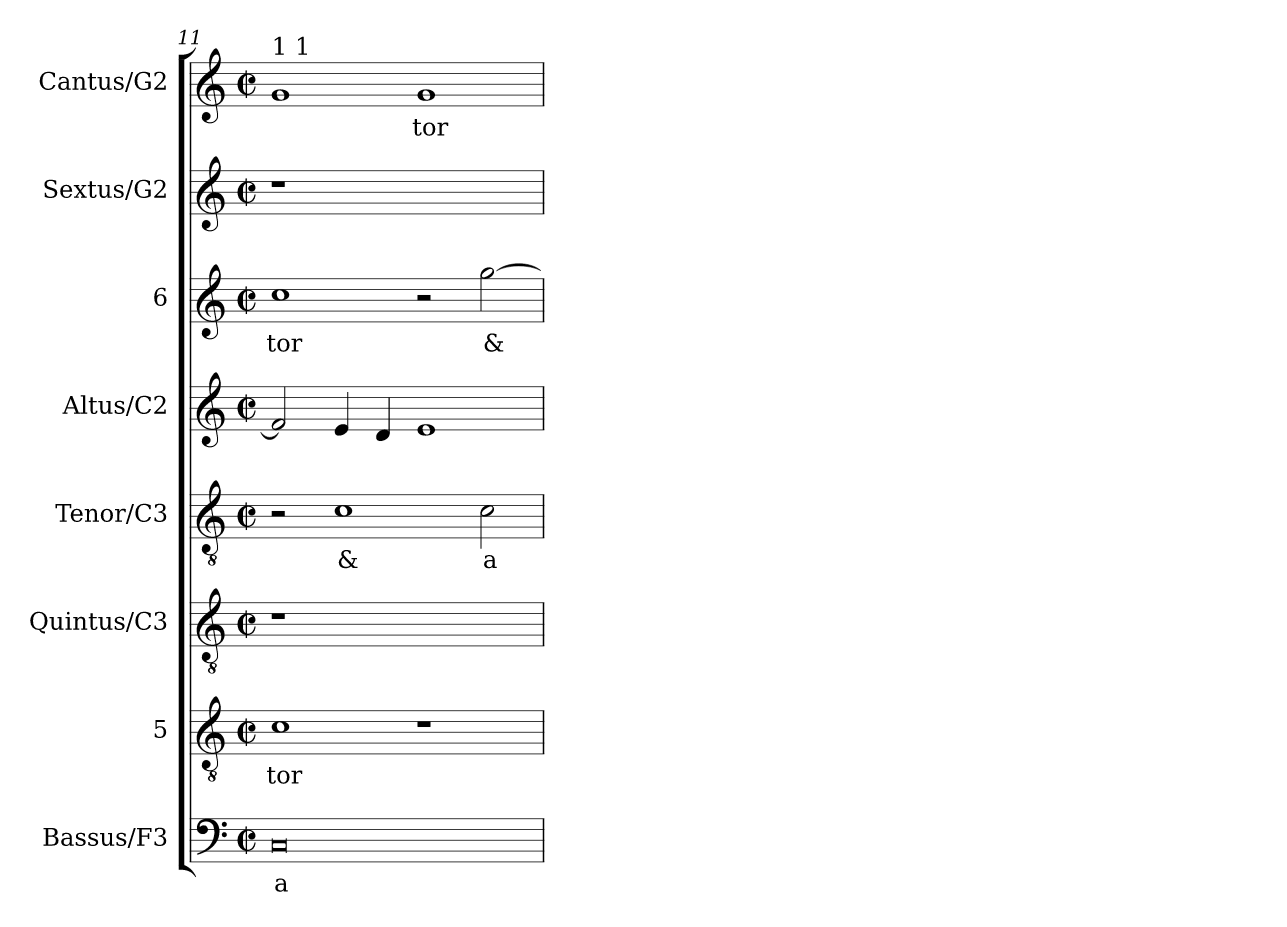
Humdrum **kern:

**kern	**text	**kern	**text	**kern	**kern	**text	**kern	**text	**kern	**text	**kern	**kern	**text
*part8	*part8	*part7	*part7	*part6	*part5	*part5	*part4	*part4	*part3	*part3	*part2	*part1	*part1
*staff8	*staff8	*staff7	*staff7	*staff6	*staff5	*staff5	*staff4	*staff4	*staff3	*staff3	*staff2	*staff1	*staff1
*I"Bassus/F3	*	*I"5	*	*I"Quintus/C3	*I"Tenor/C3	*	*I"Altus/C2	*	*I"6	*	*I"Sextus/G2	*I"Cantus/G2	*
*I'B	*	*	*	*	*I'T	*	*I'A	*	*	*	*	*I'C	*
!!LO:PB:g=z
*clefF4	*	*clefGv2	*	*clefGv2	*clefGv2	*	*clefG2	*	*clefG2	*	*clefG2	*clefG2	*
*k[]	*	*k[]	*	*k[]	*k[]	*	*k[]	*	*k[]	*	*k[]	*k[]	*
*C:	*	*C:	*	*C:	*C:	*	*C:	*	*C:	*	*C:	*C:	*
*M2/2	*	*M2/2	*	*M2/2	*M2/2	*	*M2/2	*	*M2/2	*	*M2/2	*M2/2	*
*met(c|)	*	*met(c|)	*	*met(c|)	*met(c|)	*	*met(c|)	*	*met(c|)	*	*met(c|)	*met(c|)	*
=11	=11	=11	=11	=11	=11	=11	=11	=11	=11	=11	=11	=11	=11
!	!	!	!	!	!	!	!	!	!	!	!	!LO:TX:a:t=1 1	!
!	!LO:LY:b:cj	!	!LO:LY:b:cj	!	!	!	!	!LO:LY:b:cj	!	!LO:LY:b:cj	!	!	!LO:LY:b:cj
0C	a-	1c	-tor	1r	2r	.	2f/]	--	1cc	-tor	1r	1g	--
!	!	!	!	!	!	!LO:LY:b:cj	!	!LO:LY:b:cj	!	!	!	!	!
.	.	.	.	.	1c	&	4e/	--	.	.	.	.	.
!	!	!	!	!	!	!	!	!LO:LY:b:cj	!	!	!	!	!
.	.	.	.	.	.	.	4d/	--	.	.	.	.	.
!	!	!	!	!	!	!	!	!LO:LY:b:cj	!	!	!	!	!LO:LY:b:cj
.	.	1r	.	1ryy	.	.	1e	--	2r	.	1ryy	1g	-tor
!	!	!	!	!	!	!LO:LY:b:cj	!	!	!	!LO:LY:b:cj	!	!	!
.	.	.	.	.	2c\	a-	.	.	[>2gg\	&	.	.	.
=	=	=	=	=	=	=	=	=	=	=	=	=	=
*-	*-	*-	*-	*-	*-	*-	*-	*-	*-	*-	*-	*-	*-
